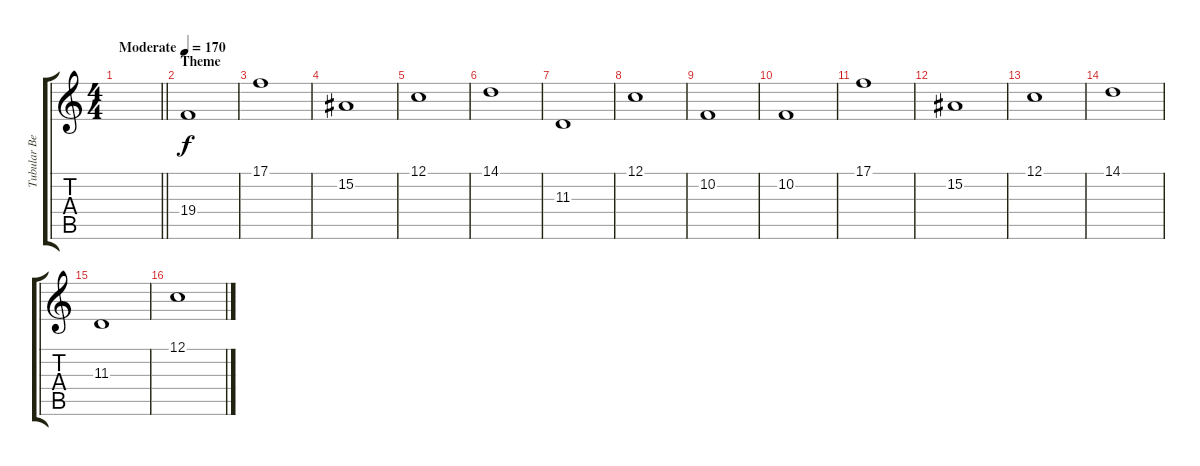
\track ("Tubular Bell" "Tubular Be") {instrument tubularbells}
\staff {score tabs}
\tuning (C4 G3 Eb3 Bb2 F2 C2) {hide}
\ts (4 4)
\tempo (170 "Moderate")
\clef g2
\barLineRight lightlight
\ks c
|
\section ("" "Theme")
19.4.1 |
17.1.1 |
15.2.1 |
12.1.1 |
14.1.1 |
11.3.1 |
12.1.1 |
10.2.1 |
10.2.1 |
17.1.1 |
15.2.1 |
12.1.1 |
14.1.1 |
11.3.1 |
12.1.1
